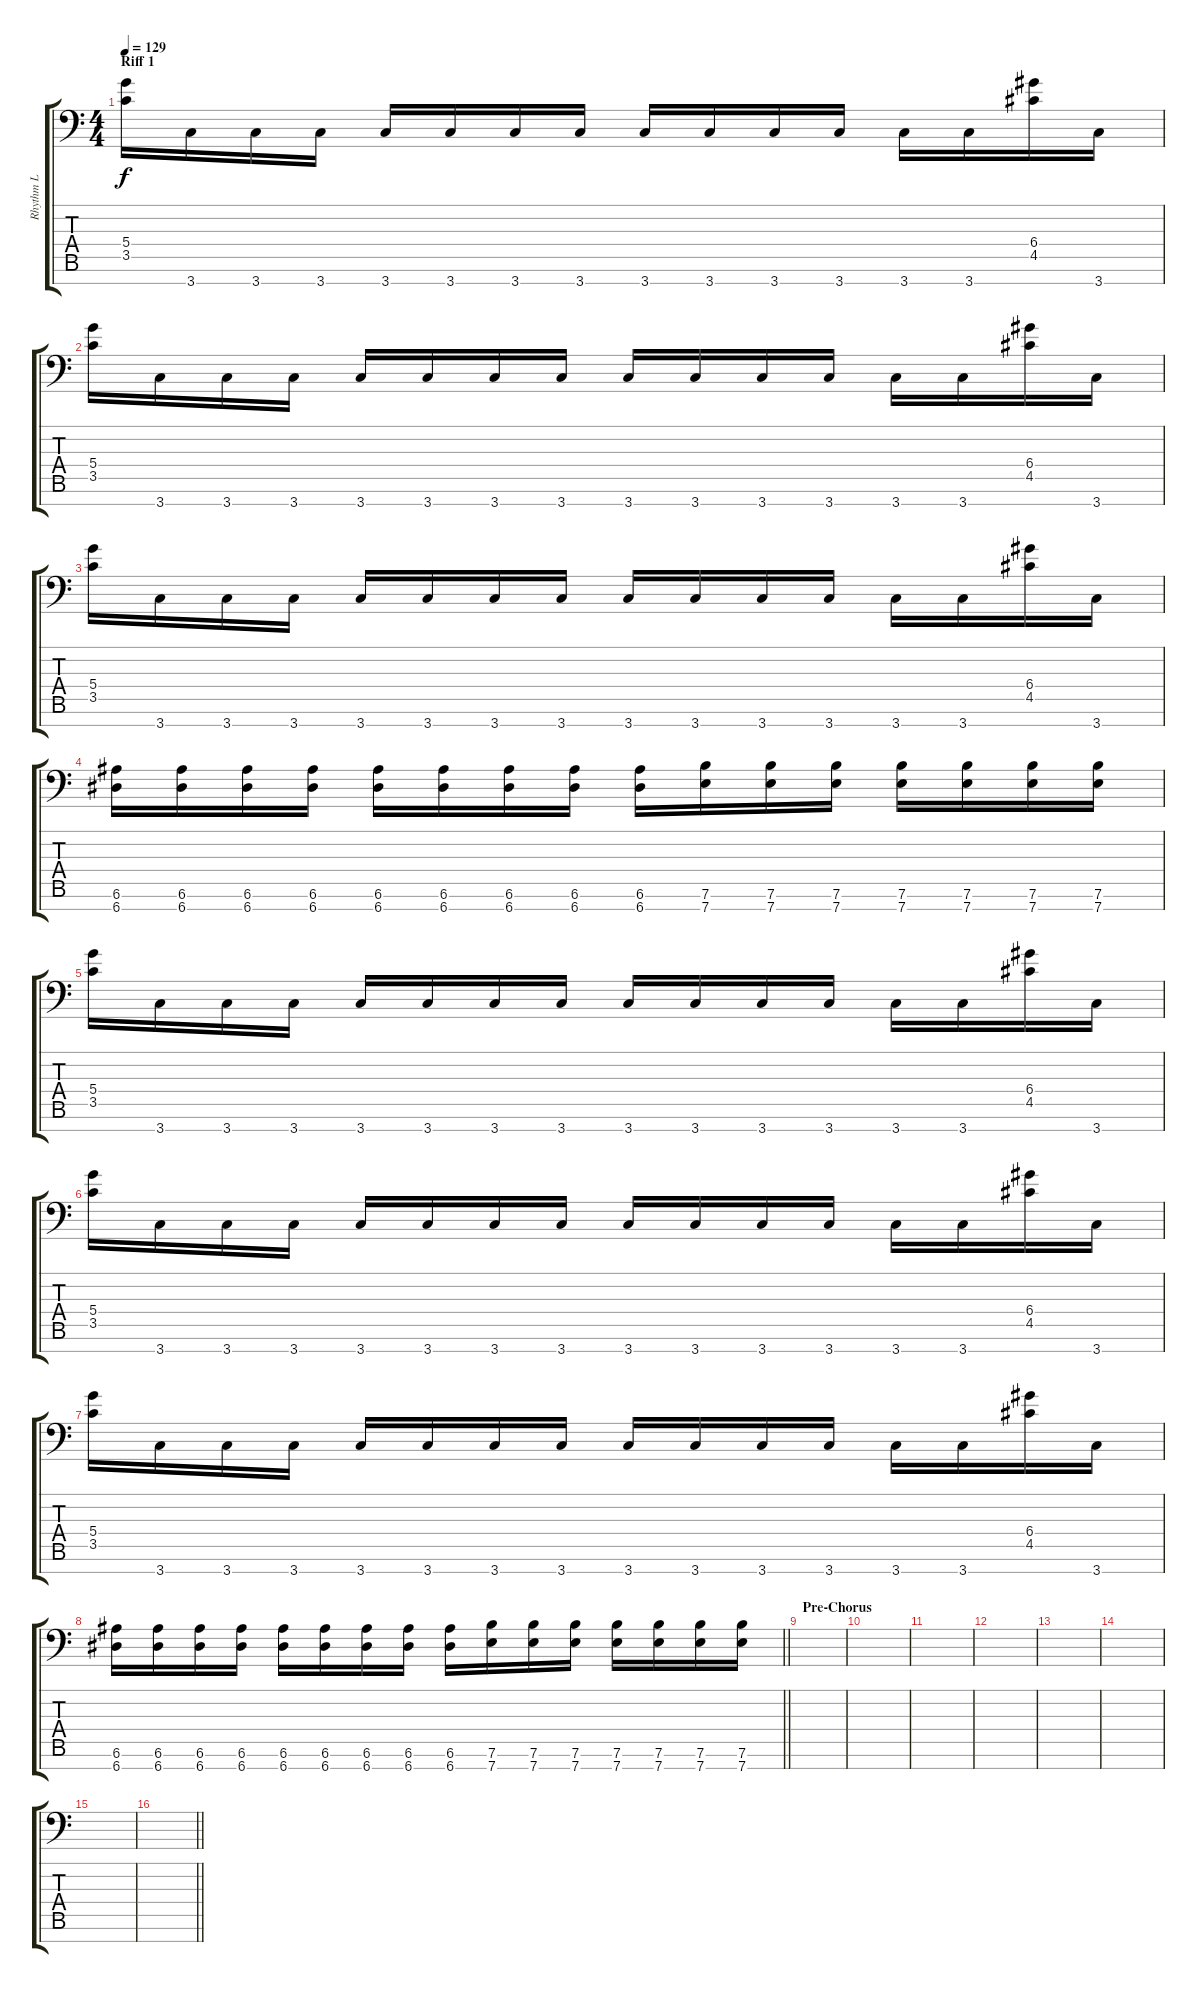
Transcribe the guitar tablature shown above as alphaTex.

\track ("Rhythm L" "Rhythm L") {instrument distortionguitar}
\staff {score tabs}
\tuning (E4 B3 G3 D3 A2 E2 A1) {hide}
\ts (4 4)
\section ("" "Riff 1")
\tempo 129
\clef f4
\ks c
(5.4 3.5).16{dy f} 3.7.16 3.7.16 3.7.16 3.7.16 3.7.16 3.7.16 3.7.16 3.7.16 3.7.16 3.7.16 3.7.16 3.7.16 3.7.16 (6.4 4.5).16 3.7.16 |
(5.4 3.5).16 3.7.16 3.7.16 3.7.16 3.7.16 3.7.16 3.7.16 3.7.16 3.7.16 3.7.16 3.7.16 3.7.16 3.7.16 3.7.16 (6.4 4.5).16 3.7.16 |
(5.4 3.5).16 3.7.16 3.7.16 3.7.16 3.7.16 3.7.16 3.7.16 3.7.16 3.7.16 3.7.16 3.7.16 3.7.16 3.7.16 3.7.16 (6.4 4.5).16 3.7.16 |
(6.6 6.7).16 (6.6 6.7).16 (6.6 6.7).16 (6.6 6.7).16 (6.6 6.7).16 (6.6 6.7).16 (6.6 6.7).16 (6.6 6.7).16 (6.6 6.7).16 (7.6 7.7).16 (7.6 7.7).16 (7.6 7.7).16 (7.6 7.7).16 (7.6 7.7).16 (7.6 7.7).16 (7.6 7.7).16 |
(5.4 3.5).16 3.7.16 3.7.16 3.7.16 3.7.16 3.7.16 3.7.16 3.7.16 3.7.16 3.7.16 3.7.16 3.7.16 3.7.16 3.7.16 (6.4 4.5).16 3.7.16 |
(5.4 3.5).16 3.7.16 3.7.16 3.7.16 3.7.16 3.7.16 3.7.16 3.7.16 3.7.16 3.7.16 3.7.16 3.7.16 3.7.16 3.7.16 (6.4 4.5).16 3.7.16 |
(5.4 3.5).16 3.7.16 3.7.16 3.7.16 3.7.16 3.7.16 3.7.16 3.7.16 3.7.16 3.7.16 3.7.16 3.7.16 3.7.16 3.7.16 (6.4 4.5).16 3.7.16 |
\barLineRight lightlight
(6.6 6.7).16 (6.6 6.7).16 (6.6 6.7).16 (6.6 6.7).16 (6.6 6.7).16 (6.6 6.7).16 (6.6 6.7).16 (6.6 6.7).16 (6.6 6.7).16 (7.6 7.7).16 (7.6 7.7).16 (7.6 7.7).16 (7.6 7.7).16 (7.6 7.7).16 (7.6 7.7).16 (7.6 7.7).16 |
\section ("" "Pre-Chorus")
|
|
|
|
|
|
|
\barLineRight lightlight
